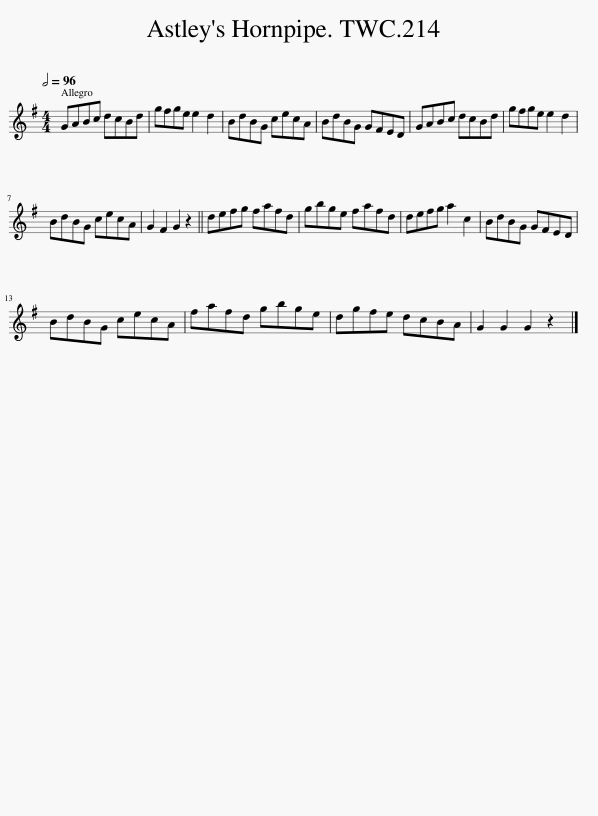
X:1
L:1/8
Q:1/2=96
M:4/4
I:linebreak $
K:G
V:1 treble
V:1
 GABc dcBd | gfge e2 d2 | BdBG cecA | BdBG GFED | GABc dcBd | %5
 gfge e2 d2 |$ BdBG cecA | G2 F2 G2 z2 || defg fafd | gbge fafd | %10
 defg a2 c2 | BdBG GFED |$ BdBG cecA | fafd gbge | dgfe dcBA | %15
 G2 G2 G2 z2 |] %16
